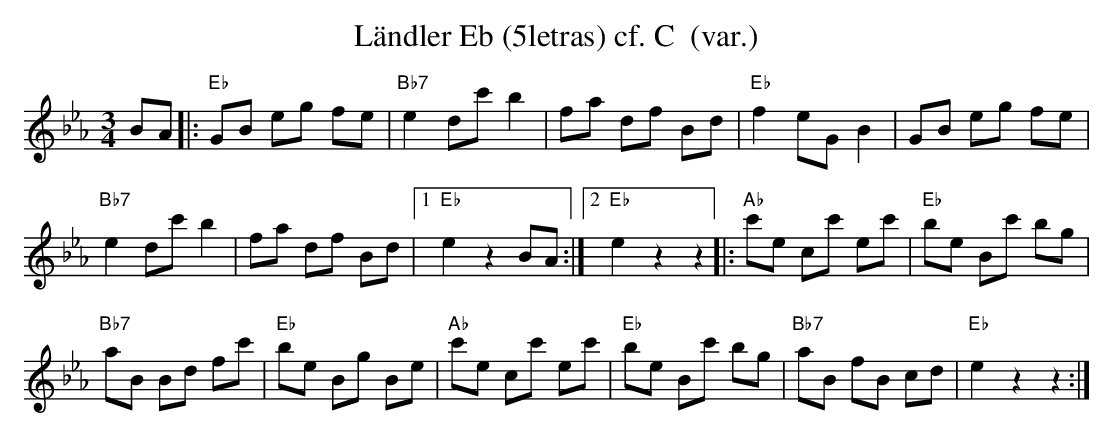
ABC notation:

X:1
T:L\"andler Eb (5letras) cf. C  (var.)
M:3/4
L:1/8
K:Ebmaj%%MIDI gchordon
BA |: "Eb"GB eg fe | "Bb7"e2dc'b2 | fa df Bd | "Eb"f2eGB2 | GB eg fe |
"Bb7"e2dc'b2 | fa df Bd |1 "Eb"e2z2BA :|2 "Eb"e2z2z2 |: "Ab"c'e cc' ec' | "Eb"be Bc' bg |
"Bb7"aB Bd fc' | "Eb"be Bg Be | "Ab"c'e cc' ec' | "Eb"be Bc' bg | "Bb7"aB fB cd | "Eb"e2z2z2 :|
